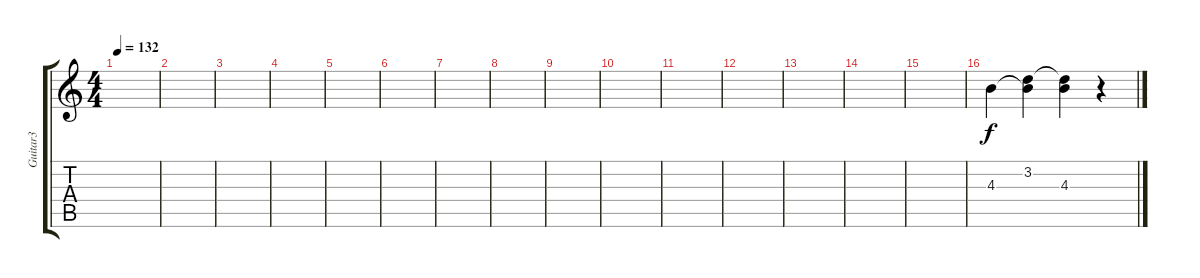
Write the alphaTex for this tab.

\track ("Guitar3" "Guitar3") {instrument acousticguitarsteel}
\staff {score tabs}
\tuning (E4 B3 G3 D3 A2 E2) {hide}
\ts (4 4)
\tempo 132
\clef g2
\ks c
|
|
|
|
|
|
|
|
|
|
|
|
|
|
|
4.3.4 (3.2 4.3{t}).4 (3.2{t} 4.3).4 r.4
